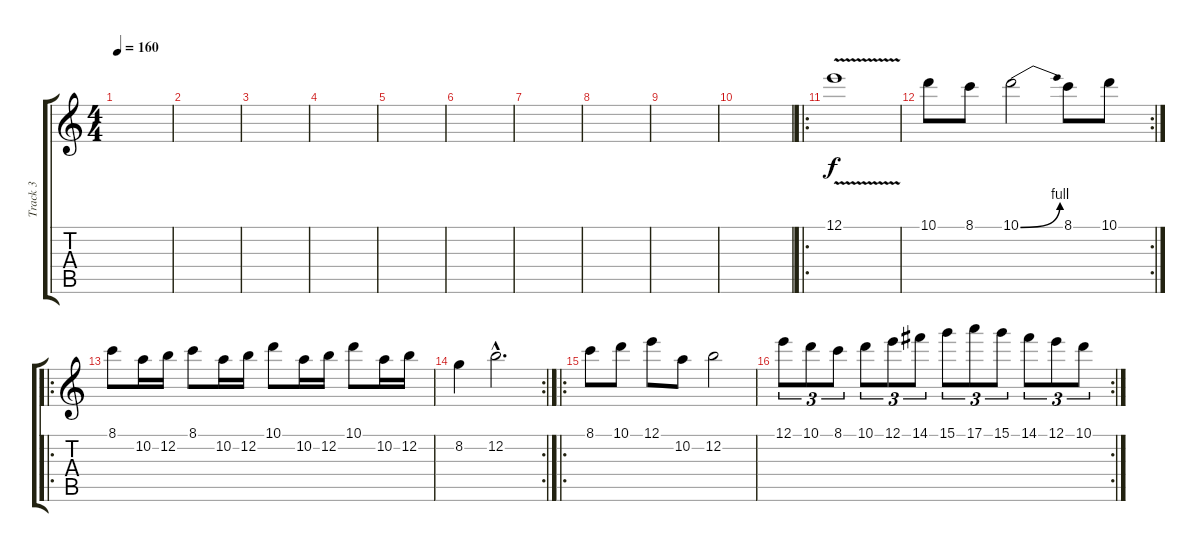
\track ("Track 3" "Track 3") {instrument distortionguitar}
\staff {score tabs}
\tuning (E4 B3 G3 D3 A2 E2) {hide}
\ts (4 4)
\tempo 160
\clef g2
\ks c
|
|
|
|
|
|
|
|
|
|
\ro
12.1{v}.1 |
\rc 2
10.1.8 8.1.8 10.1{be (bend 0 0 60 4)}.2 8.1.8 10.1.8 |
\ro
8.1.8 10.2.16 12.2.16 8.1.8 10.2.16 12.2.16 10.1.8 10.2.16 12.2.16 10.1.8 10.2.16 12.2.16 |
\rc 2
8.2.4 12.2{hac}.2{d} |
\ro
8.1.8 10.1.8 12.1.8 10.2.8 12.2.2 |
\rc 2
12.1.8{tu (3 2)} 10.1.8{tu (3 2)} 8.1.8{tu (3 2)} 10.1.8{tu (3 2)} 12.1.8{tu (3 2)} 14.1.8{tu (3 2)} 15.1.8{tu (3 2)} 17.1.8{tu (3 2)} 15.1.8{tu (3 2)} 14.1.8{tu (3 2)} 12.1.8{tu (3 2)} 10.1.8{tu (3 2)}
